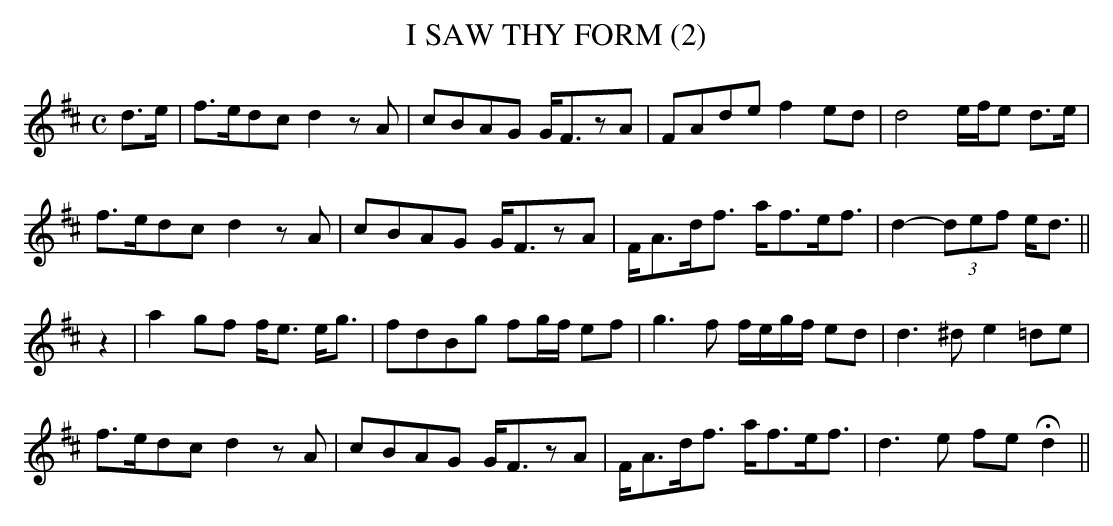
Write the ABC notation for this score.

X:1
T:I SAW THY FORM (2)
L:1/8
M:C
K:D
d>e|f>edc d2zA|cBAG G<FzA|FAde f2ed|d4 e/f/e d>e|
f>edc d2zA|cBAG G<FzA|F<Ad<f a<fe<f|d2-(3def e<d||
z2|a2gf f<e e<g|fdBg fg/f/ ef|g3f f/e/g/f/ ed|d3^de2=de|
f>edc d2zA|cBAG G<FzA|F<Ad<f a<fe<f|d3e fe Hd2||
